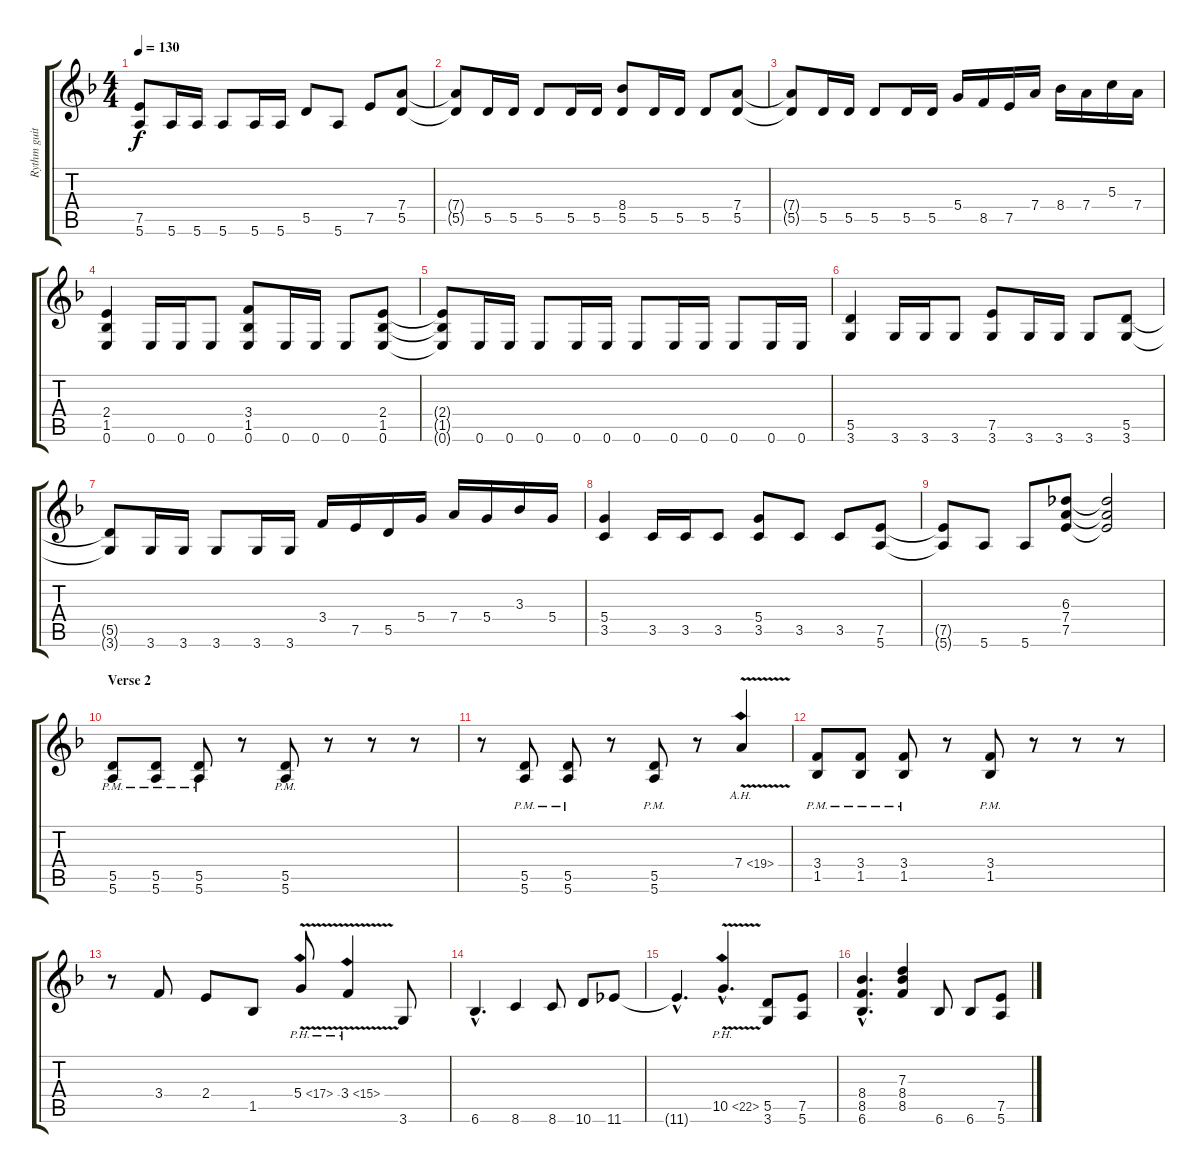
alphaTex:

\track ("Rythm guitar" "Rythm guit") {instrument distortionguitar}
\staff {score tabs}
\tuning (E4 B3 G3 D3 A2 E2) {hide}
\ts (4 4)
\tempo 130
\clef g2
\ks dminor
(7.5{t} 5.6{t}).8{dy f} 5.6.16 5.6.16 5.6.8 5.6.16 5.6.16 5.5.8 5.6.8 7.5.8 (7.4 5.5).8 |
(7.4{t} 5.5{t}).8 5.5.16 5.5.16 5.5.8 5.5.16 5.5.16 (8.4 5.5).8 5.5.16 5.5.16 5.5.8 (7.4 5.5).8 |
(7.4{t} 5.5{t}).8 5.5.16 5.5.16 5.5.8 5.5.16 5.5.16 5.4.16 8.5.16 7.5.16 7.4.16 8.4.16 7.4.16 5.3.16 7.4.16 |
(2.4 1.5 0.6).4 0.6.16 0.6.16 0.6.8 (3.4 1.5 0.6).8 0.6.16 0.6.16 0.6.8 (2.4 1.5 0.6).8 |
(2.4{t} 1.5{t} 0.6{t}).8 0.6.16 0.6.16 0.6.8 0.6.16 0.6.16 0.6.8 0.6.16 0.6.16 0.6.8 0.6.16 0.6.16 |
(5.5 3.6).4 3.6.16 3.6.16 3.6.8 (7.5 3.6).8 3.6.16 3.6.16 3.6.8 (5.5 3.6).8 |
(5.5{t} 3.6{t}).8 3.6.16 3.6.16 3.6.8 3.6.16 3.6.16 3.4.16 7.5.16 5.5.16 5.4.16 7.4.16 5.4.16 3.3.16 5.4.16 |
(5.4 3.5).4 3.5.16 3.5.16 3.5.8 (5.4 3.5).8 3.5.8 3.5.8 (7.5 5.6).8 |
(7.5{t} 5.6{t}).8 5.6.8 5.6.8 (6.3 7.4 7.5).8 (6.3{t} 7.4{t} 7.5{t}).2 |
\section ("" "Verse 2")
(5.5{pm} 5.6{pm}).8 (5.5{pm} 5.6{pm}).8 (5.5{pm} 5.6{pm}).8 r.8 (5.5{pm} 5.6{pm}).8 r.8 r.8 r.8 |
r.8 (5.5{pm} 5.6{pm}).8 (5.5{pm} 5.6{pm}).8 r.8 (5.5{pm} 5.6{pm}).8 r.8 7.4{ah 12 v}.4 |
(3.4{pm} 1.5{pm}).8 (3.4{pm} 1.5{pm}).8 (3.4{pm} 1.5{pm}).8 r.8 (3.4{pm} 1.5{pm}).8 r.8 r.8 r.8 |
r.8 3.4.8 2.4.8 1.5.8 5.4{ph 12 v}.8 3.4{ph 12 v}.4 3.6.8 |
6.6{hac}.4{d} 8.6.4 8.6.8 10.6.8 11.6.8 |
11.6{hac t}.4{d} 10.5{ph 12 v hac}.4{d} (5.5 3.6).8 (7.5 5.6).8 |
(8.4{hac} 8.5{hac} 6.6{hac}).4{d} (7.3 8.4 8.5).4 6.6.8 6.6.8 (7.5 5.6).8
